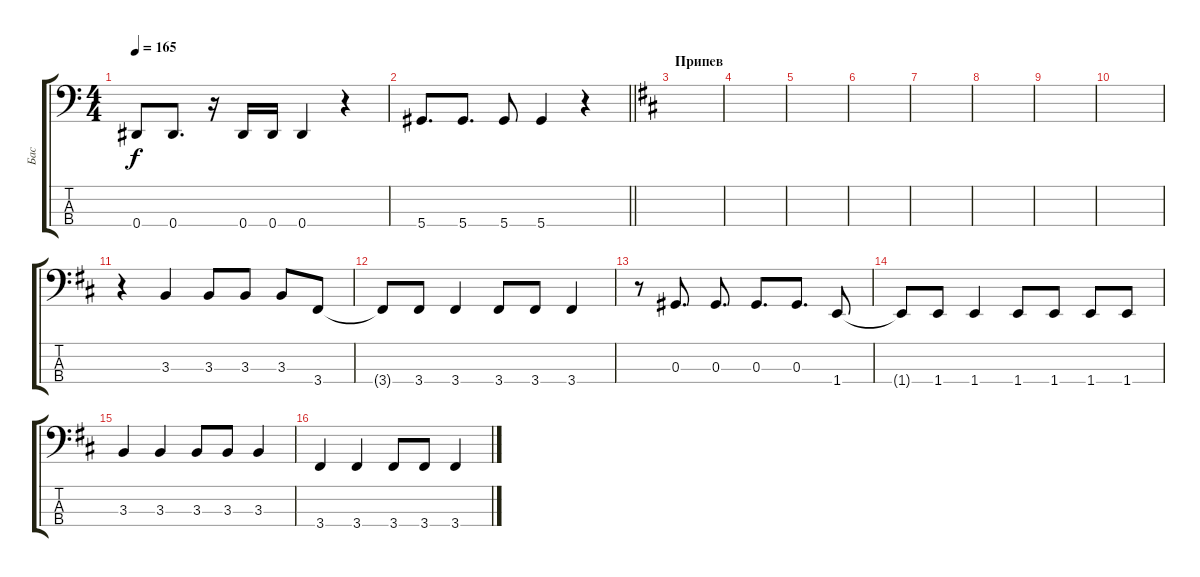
\track ("Бас" "Бас") {instrument electricbassfinger}
\staff {score tabs}
\tuning (Gb2 Db2 Ab1 Eb1) {hide}
\ts (4 4)
\tempo 165
\clef f4
\ks c
0.4.8{dy f} 0.4.8{d} r.16 0.4.16 0.4.16 0.4.4 r.4 |
\barLineRight lightlight
5.4.8{d} 5.4.8{d} 5.4.8 5.4.4 r.4 |
\section ("" "Припев")
\ks bminor
|
|
|
|
|
|
|
|
r.4 3.3.4 3.3.8 3.3.8 3.3.8 3.4.8 |
3.4{t}.8 3.4.8 3.4.4 3.4.8 3.4.8 3.4.4 |
r.8 0.3.8{d} 0.3.8{d} 0.3.8{d} 0.3.8{d} 1.4.8 |
1.4{t}.8 1.4.8 1.4.4 1.4.8 1.4.8 1.4.8 1.4.8 |
3.3.4 3.3.4 3.3.8 3.3.8 3.3.4 |
3.4.4 3.4.4 3.4.8 3.4.8 3.4.4
